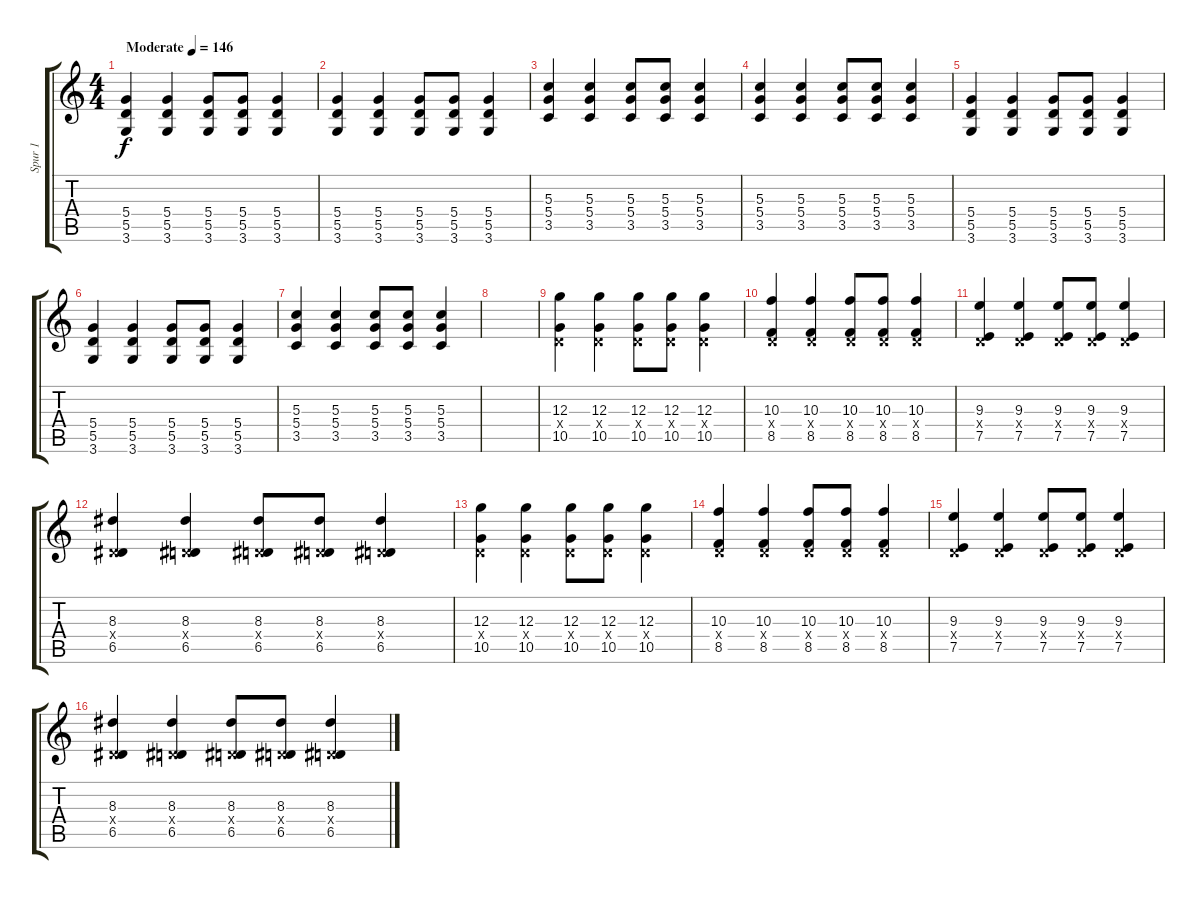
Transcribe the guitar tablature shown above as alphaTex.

\track ("Spur 1" "Spur 1") {instrument overdrivenguitar}
\staff {score tabs}
\tuning (E4 B3 G3 D3 A2 E2) {hide}
\ts (4 4)
\tempo (146 "Moderate")
\clef g2
\ks c
(5.4 5.5 3.6).4{dy f instrument overdrivenguitar} (5.4 5.5 3.6).4 (5.4 5.5 3.6).8 (5.4 5.5 3.6).8 (5.4 5.5 3.6).4 |
(5.4 5.5 3.6).4 (5.4 5.5 3.6).4 (5.4 5.5 3.6).8 (5.4 5.5 3.6).8 (5.4 5.5 3.6).4 |
(5.3 5.4 3.5).4 (5.3 5.4 3.5).4 (5.3 5.4 3.5).8 (5.3 5.4 3.5).8 (5.3 5.4 3.5).4 |
(5.3 5.4 3.5).4 (5.3 5.4 3.5).4 (5.3 5.4 3.5).8 (5.3 5.4 3.5).8 (5.3 5.4 3.5).4 |
(5.4 5.5 3.6).4 (5.4 5.5 3.6).4 (5.4 5.5 3.6).8 (5.4 5.5 3.6).8 (5.4 5.5 3.6).4 |
(5.4 5.5 3.6).4 (5.4 5.5 3.6).4 (5.4 5.5 3.6).8 (5.4 5.5 3.6).8 (5.4 5.5 3.6).4 |
(5.3 5.4 3.5).4 (5.3 5.4 3.5).4 (5.3 5.4 3.5).8 (5.3 5.4 3.5).8 (5.3 5.4 3.5).4 |
|
(12.3 0.4{x} 10.5).4 (12.3 0.4{x} 10.5).4 (12.3 0.4{x} 10.5).8 (12.3 0.4{x} 10.5).8 (12.3 0.4{x} 10.5).4 |
(10.3 0.4{x} 8.5).4 (10.3 0.4{x} 8.5).4 (10.3 0.4{x} 8.5).8 (10.3 0.4{x} 8.5).8 (10.3 0.4{x} 8.5).4 |
(9.3 0.4{x} 7.5).4 (9.3 0.4{x} 7.5).4 (9.3 0.4{x} 7.5).8 (9.3 0.4{x} 7.5).8 (9.3 0.4{x} 7.5).4 |
(8.3 0.4{x} 6.5).4 (8.3 0.4{x} 6.5).4 (8.3 0.4{x} 6.5).8 (8.3 0.4{x} 6.5).8 (8.3 0.4{x} 6.5).4 |
(12.3 0.4{x} 10.5).4 (12.3 0.4{x} 10.5).4 (12.3 0.4{x} 10.5).8 (12.3 0.4{x} 10.5).8 (12.3 0.4{x} 10.5).4 |
(10.3 0.4{x} 8.5).4 (10.3 0.4{x} 8.5).4 (10.3 0.4{x} 8.5).8 (10.3 0.4{x} 8.5).8 (10.3 0.4{x} 8.5).4 |
(9.3 0.4{x} 7.5).4 (9.3 0.4{x} 7.5).4 (9.3 0.4{x} 7.5).8 (9.3 0.4{x} 7.5).8 (9.3 0.4{x} 7.5).4 |
(8.3 0.4{x} 6.5).4 (8.3 0.4{x} 6.5).4 (8.3 0.4{x} 6.5).8 (8.3 0.4{x} 6.5).8 (8.3 0.4{x} 6.5).4
